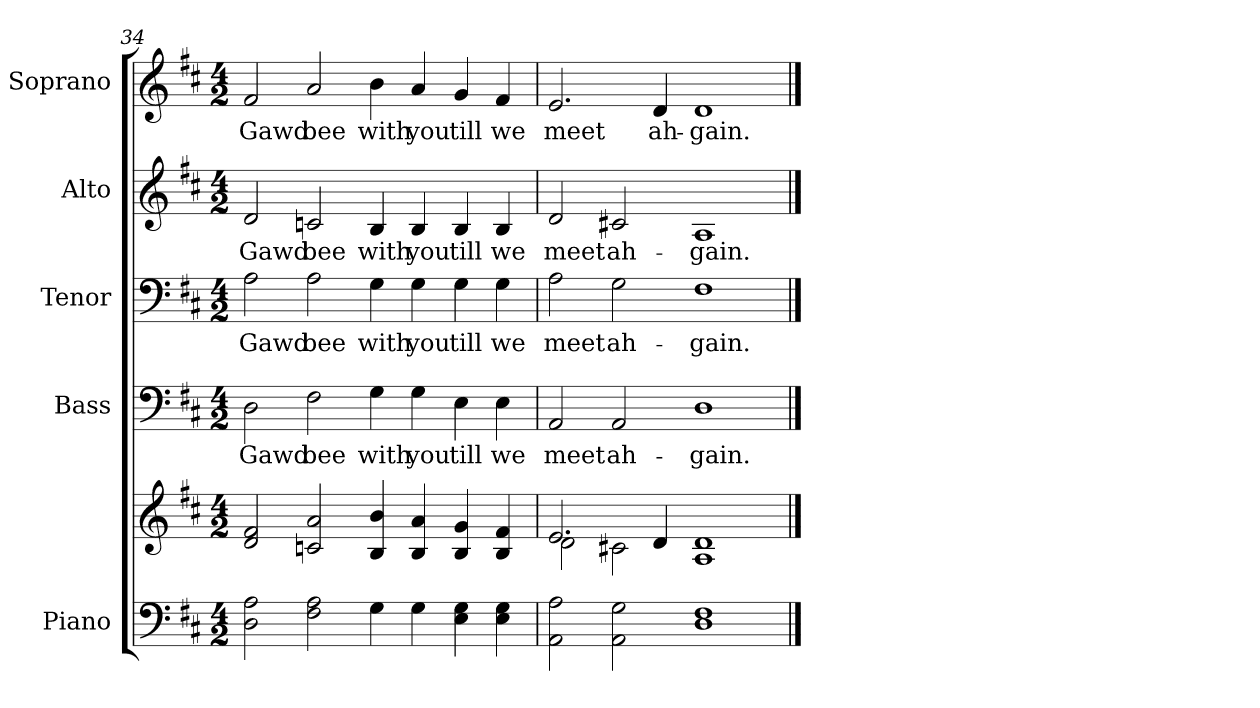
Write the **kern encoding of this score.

**kern	**kern	**kern	**text	**kern	**text	**kern	**text	**kern	**text
*part5	*part5	*part4	*part4	*part3	*part3	*part2	*part2	*part1	*part1
*staff6	*staff5	*staff4	*staff4	*staff3	*staff3	*staff2	*staff2	*staff1	*staff1
*I"Piano	*	*I"Bass	*	*I"Tenor	*	*I"Alto	*	*I"Soprano	*
*I'Pno.	*	*I'B.	*	*I'T.	*	*I'A.	*	*I'S.	*
*clefF4	*clefG2	*clefF4	*	*clefF4	*	*clefG2	*	*clefG2	*
*k[f#c#]	*k[f#c#]	*k[f#c#]	*	*k[f#c#]	*	*k[f#c#]	*	*k[f#c#]	*
*D:	*D:	*D:	*	*D:	*	*D:	*	*D:	*
*M4/2	*M4/2	*M4/2	*	*M4/2	*	*M4/2	*	*M4/2	*
=34	=34	=34	=34	=34	=34	=34	=34	=34	=34
!	!	!	!LO:LY:b:color=#000000	!	!	!	!	!	!
!	!	!	!	!	!LO:LY:b:color=#000000	!	!	!	!
!	!	!	!	!	!	!	!LO:LY:b:color=#000000	!	!
!	!	!	!	!	!	!	!	!	!LO:LY:b:color=#000000
2Di\ 2Ai	2di/ 2f#i	2Di\	Gawd	2Ai\	Gawd	2di/	Gawd	2f#i/	Gawd
!	!	!	!LO:LY:b:color=#000000	!	!	!	!	!	!
!	!	!	!	!	!LO:LY:b:color=#000000	!	!	!	!
!	!	!	!	!	!	!	!LO:LY:b:color=#000000	!	!
!	!	!	!	!	!	!	!	!	!LO:LY:b:color=#000000
2F#i\ 2Ai	2cni/ 2ai	2F#i\	bee	2Ai\	bee	2cni/	bee	2ai/	bee
!	!	!	!LO:LY:b:color=#000000	!	!	!	!	!	!
!	!	!	!	!	!LO:LY:b:color=#000000	!	!	!	!
!	!	!	!	!	!	!	!LO:LY:b:color=#000000	!	!
!	!	!	!	!	!	!	!	!	!LO:LY:b:color=#000000
4Gi\	4Bi/ 4bi	4Gi\	with	4Gi\	with	4Bi/	with	4bi\	with
!	!	!	!LO:LY:b:color=#000000	!	!	!	!	!	!
!	!	!	!	!	!LO:LY:b:color=#000000	!	!	!	!
!	!	!	!	!	!	!	!LO:LY:b:color=#000000	!	!
!	!	!	!	!	!	!	!	!	!LO:LY:b:color=#000000
4Gi\	4Bi/ 4ai	4Gi\	you	4Gi\	you	4Bi/	you	4ai/	you
!	!	!	!LO:LY:b:color=#000000	!	!	!	!	!	!
!	!	!	!	!	!LO:LY:b:color=#000000	!	!	!	!
!	!	!	!	!	!	!	!LO:LY:b:color=#000000	!	!
!	!	!	!	!	!	!	!	!	!LO:LY:b:color=#000000
4Ei\ 4Gi	4Bi/ 4gi	4Ei\	till	4Gi\	till	4Bi/	till	4gi/	till
!	!	!	!LO:LY:b:color=#000000	!	!	!	!	!	!
!	!	!	!	!	!LO:LY:b:color=#000000	!	!	!	!
!	!	!	!	!	!	!	!LO:LY:b:color=#000000	!	!
!	!	!	!	!	!	!	!	!	!LO:LY:b:color=#000000
4Ei\ 4Gi	4Bi/ 4f#i	4Ei\	we	4Gi\	we	4Bi/	we	4f#i/	we
!!LO:PB:g=z
=35	=35	=35	=35	=35	=35	=35	=35	=35	=35
*	*^	*	*	*	*	*	*	*	*
!	!	!	!	!LO:LY:b:color=#000000	!	!	!	!	!	!
!	!	!	!	!	!	!LO:LY:b:color=#000000	!	!	!	!
!	!	!	!	!	!	!	!	!LO:LY:b:color=#000000	!	!
!	!	!	!	!	!	!	!	!	!	!LO:LY:b:color=#000000
2AAi\ 2Ai	2.ei/	2di\	2AAi/	meet	2Ai\	meet	2di/	meet	2.ei/	meet
!	!	!	!	!LO:LY:b:color=#000000	!	!	!	!	!	!
!	!	!	!	!	!	!LO:LY:b:color=#000000	!	!	!	!
!	!	!	!	!	!	!	!	!LO:LY:b:color=#000000	!	!
2AAi\ 2Gi	.	2c#Xi\	2AAi/	ah-	2Gi\	ah-	2c#Xi/	ah-	.	.
!	!	!	!	!	!	!	!	!	!	!LO:LY:b:color=#000000
.	4di/	.	.	.	.	.	.	.	4di/	ah-
!	!	!	!	!LO:LY:b:color=#000000	!	!	!	!	!	!
!	!	!	!	!	!	!LO:LY:b:color=#000000	!	!	!	!
!	!	!	!	!	!	!	!	!LO:LY:b:color=#000000	!	!
!	!	!	!	!	!	!	!	!	!	!LO:LY:b:color=#000000
1Di 1F#i	1Ai 1di	1ryy	1Di	-gain.	1F#i	-gain.	1Ai	-gain.	1di	-gain.
*	*v	*v	*	*	*	*	*	*	*	*
==	==	==	==	==	==	==	==	==	==
*-	*-	*-	*-	*-	*-	*-	*-	*-	*-
